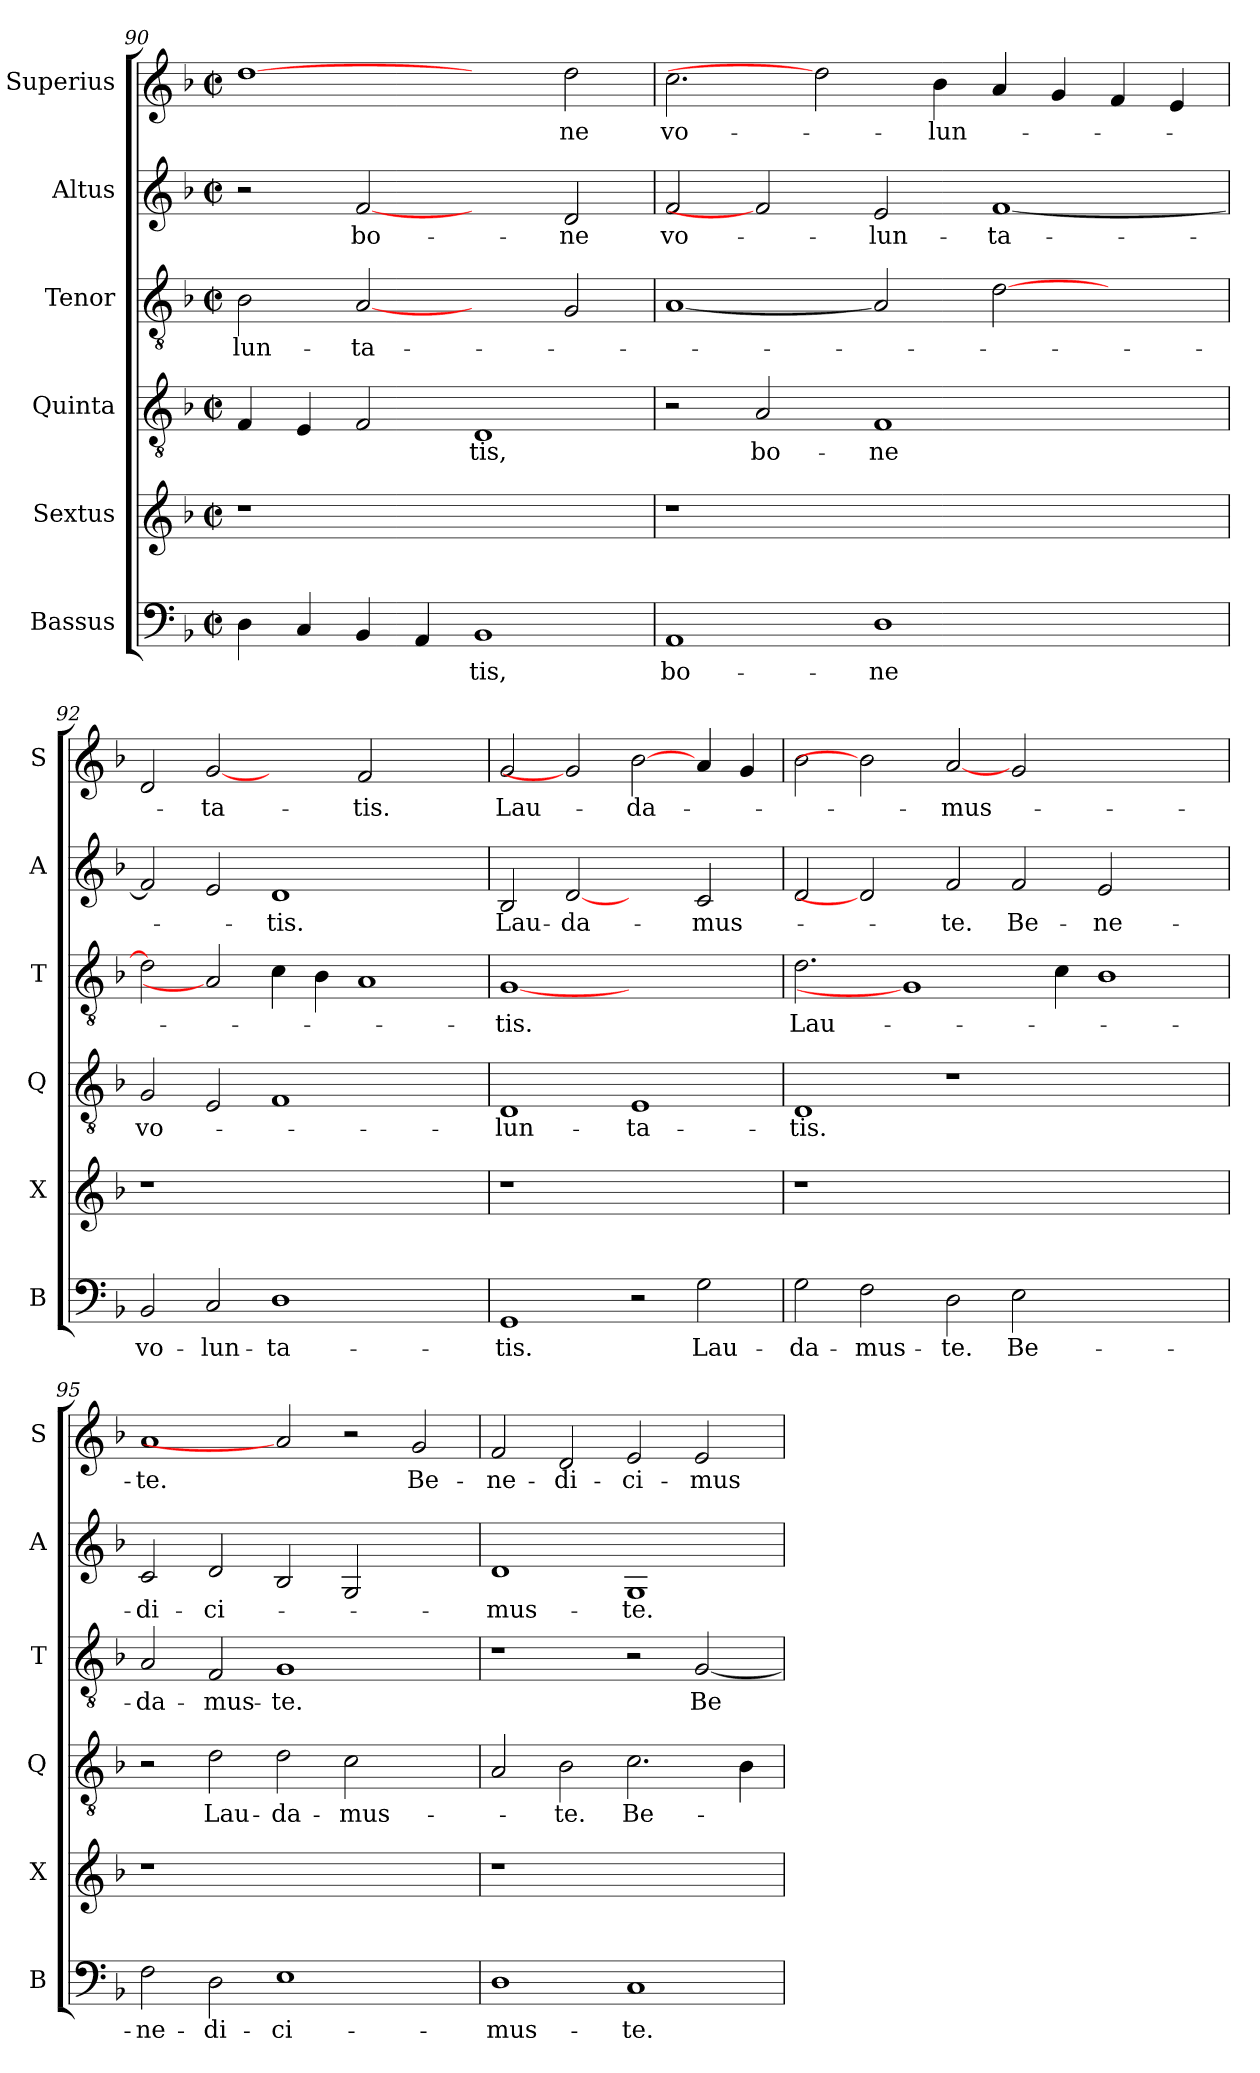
**kern	**text	**kern	**kern	**text	**kern	**text	**kern	**text	**kern	**text
*part6	*part6	*part5	*part4	*part4	*part3	*part3	*part2	*part2	*part1	*part1
*staff6	*staff6	*staff5	*staff4	*staff4	*staff3	*staff3	*staff2	*staff2	*staff1	*staff1
*I"Bassus	*	*I"Sextus	*I"Quinta	*	*I"Tenor	*	*I"Altus	*	*I"Superius	*
*I'B	*	*I'X	*I'Q	*	*I'T	*	*I'A	*	*I'S	*
*clefF4	*	*clefG2	*clefGv2	*	*clefGv2	*	*clefG2	*	*clefG2	*
*k[b-]	*	*k[b-]	*k[b-]	*	*k[b-]	*	*k[b-]	*	*k[b-]	*
*F:	*	*F:	*F:	*	*F:	*	*F:	*	*F:	*
*M2/2	*	*M2/2	*M2/2	*	*M2/2	*	*M2/2	*	*M2/2	*
*met(c|)	*	*met(c|)	*met(c|)	*	*met(c|)	*	*met(c|)	*	*met(c|)	*
=90	=90	=90	=90	=90	=90	=90	=90	=90	=90	=90
!	!	!	!	!	!	!LO:LY:b	!	!	!	!
4D\	.	1r	4F/	.	2B-\	-lun-	2r	.	[1dd	.
4C/	.	.	4E/	.	.	.	.	.	.	.
!	!	!	!	!	!	!LO:LY:b	!	!LO:LY:b	!	!
4BB-/	.	.	2F/	.	[2A	-ta-	[2f	bo-	.	.
4AA/	.	.	.	.	.	.	.	.	.	.
!	!LO:LY:b	!	!	!LO:LY:b	!	!	!	!	!	!
1BB-	-tis,	1ryy	1D	-tis,	2ryy	.	2ryy	.	2ryy	.
!	!	!	!	!	!	!	!	!LO:LY:b	!	!LO:LY:b
.	.	.	.	.	2G/	.	2d/	-ne	2dd\	-ne
=91	=91	=91	=91	=91	=91	=91	=91	=91	=91	=91
!	!LO:LY:b	!	!	!	!	!	!	!LO:LY:b	!	!LO:LY:b
1AA	bo-	1r	2r	.	[1A	.	2f/	vo-	2.cc\	vo-
!	!	!	!	!LO:LY:b	!	!	!	!	!	!
.	.	.	2A/	bo-	.	.	2f]	.	.	.
.	.	.	.	.	.	.	.	.	2dd]	.
!	!LO:LY:b	!	!	!LO:LY:b	!	!	!	!LO:LY:b	!	!
1D	-ne	1.ryy	1F	-ne	2A]	.	2e/	-lun-	.	.
!	!	!	!	!	!	!	!	!	!	!LO:LY:b
.	.	.	.	.	.	.	.	.	4b-\	-lun-
!	!	!	!	!	!	!	!	!LO:LY:b	!	!
.	.	.	.	.	[2d\	.	[1f	-ta-	4a/	.
.	.	.	.	.	.	.	.	.	4g/	.
2ryy	.	.	2ryy	.	2ryy	.	.	.	4f/	.
.	.	.	.	.	.	.	.	.	4e/	.
=92	=92	=92	=92	=92	=92	=92	=92	=92	=92	=92
!	!LO:LY:b	!	!	!LO:LY:b	!	!	!	!	!	!
2BB-/	vo-	1r	2G/	vo-	2d\]	.	2f/]	.	2d/	.
!	!LO:LY:b	!	!	!	!	!	!	!	!	!LO:LY:b
2C/	-lun-	.	2E/	.	2A]	.	2e/	.	[2g	-ta-
!	!LO:LY:b	!	!	!	!	!	!	!LO:LY:b	!	!
1D	-ta-	1.ryy	1F	.	4c\	.	1d	-tis.	2ryy	.
.	.	.	.	.	4B-\	.	.	.	.	.
!	!	!	!	!	!	!	!	!	!	!LO:LY:b
.	.	.	.	.	1A	.	.	.	2f/	-tis.
2ryy	.	.	2ryy	.	.	.	2ryy	.	2ryy	.
=93	=93	=93	=93	=93	=93	=93	=93	=93	=93	=93
!	!LO:LY:b	!	!	!LO:LY:b	!	!LO:LY:b	!	!LO:LY:b	!	!LO:LY:b
1GG	-tis.	1r	1D	-lun-	[1G	-tis.	2B-/	Lau-	2g/	Lau-
!	!	!	!	!	!	!	!	!LO:LY:b	!	!
.	.	.	.	.	.	.	[2d	-da-	2g]	.
!	!	!	!	!LO:LY:b	!	!	!	!	!	!LO:LY:b
2r	.	1ryy	1E	-ta-	1ryy	.	2ryy	.	[2b-	-da-
!	!LO:LY:b	!	!	!	!	!	!	!LO:LY:b	!	!
2G\	Lau-	.	.	.	.	.	2c/	-mus-	4a/	.
.	.	.	.	.	.	.	.	.	4g/	.
=94	=94	=94	=94	=94	=94	=94	=94	=94	=94	=94
!	!LO:LY:b	!	!	!LO:LY:b	!	!LO:LY:b	!	!	!	!
2G\	-da-	1r	1D	-tis.	2.d\	Lau-	2d/	.	2b-\	.
!	!LO:LY:b	!	!	!	!	!	!	!	!	!
2F\	-mus-	.	.	.	.	.	2d]	.	2b-]	.
.	.	.	.	.	1G]	.	.	.	.	.
!	!LO:LY:b	!	!	!	!	!	!	!LO:LY:b	!	!LO:LY:b
2D\	-te.	0ryy	1r	.	.	.	2f/	-te.	[2a	-mus-
!	!LO:LY:b	!	!	!	!	!	!	!LO:LY:b	!	!
2E\	Be-	.	.	.	.	.	2f/	Be-	2g/	.
.	.	.	.	.	4c\	.	.	.	.	.
!	!	!	!	!	!	!	!	!LO:LY:b	!	!
1ryy	.	.	1ryy	.	1B-	.	2e/	-ne-	1ryy	.
.	.	.	.	.	.	.	2ryy	.	.	.
!!LO:LB:g=z
=95	=95	=95	=95	=95	=95	=95	=95	=95	=95	=95
!	!LO:LY:b	!	!	!	!	!LO:LY:b	!	!LO:LY:b	!	!LO:LY:b
2F\	-ne-	1r	2r	.	2A/	-da-	2c/	-di-	1a	-te.
!	!LO:LY:b	!	!	!LO:LY:b	!	!LO:LY:b	!	!LO:LY:b	!	!
2D\	-di-	.	2d\	Lau-	2F/	-mus-	2d/	-ci-	.	.
!	!LO:LY:b	!	!	!LO:LY:b	!	!LO:LY:b	!	!	!	!
1E	-ci-	1.ryy	2d\	-da-	1G	-te.	2B-/	.	2a]	.
!	!	!	!	!LO:LY:b	!	!	!	!	!	!
.	.	.	2c\	-mus-	.	.	2G/	.	2r	.
!	!	!	!	!	!	!	!	!	!	!LO:LY:b
2ryy	.	.	2ryy	.	2ryy	.	2ryy	.	2g/	Be-
=96	=96	=96	=96	=96	=96	=96	=96	=96	=96	=96
!	!LO:LY:b	!	!	!	!	!	!	!LO:LY:b	!	!LO:LY:b
1D	-mus-	1r	2A/	.	1r	.	1d	-mus-	2f/	-ne-
!	!	!	!	!LO:LY:b	!	!	!	!	!	!LO:LY:b
.	.	.	2B-\	-te.	.	.	.	.	2d/	-di-
!	!LO:LY:b	!	!	!LO:LY:b	!	!	!	!LO:LY:b	!	!LO:LY:b
1C	-te.	1ryy	2.c\	Be-	2r	.	1G	-te.	2e/	-ci-
!	!	!	!	!	!	!LO:LY:b	!	!	!	!LO:LY:b
.	.	.	.	.	[2G/	Be-	.	.	2e/	-mus-
.	.	.	4B-\	.	.	.	.	.	.	.
=	=	=	=	=	=	=	=	=	=	=
*-	*-	*-	*-	*-	*-	*-	*-	*-	*-	*-
